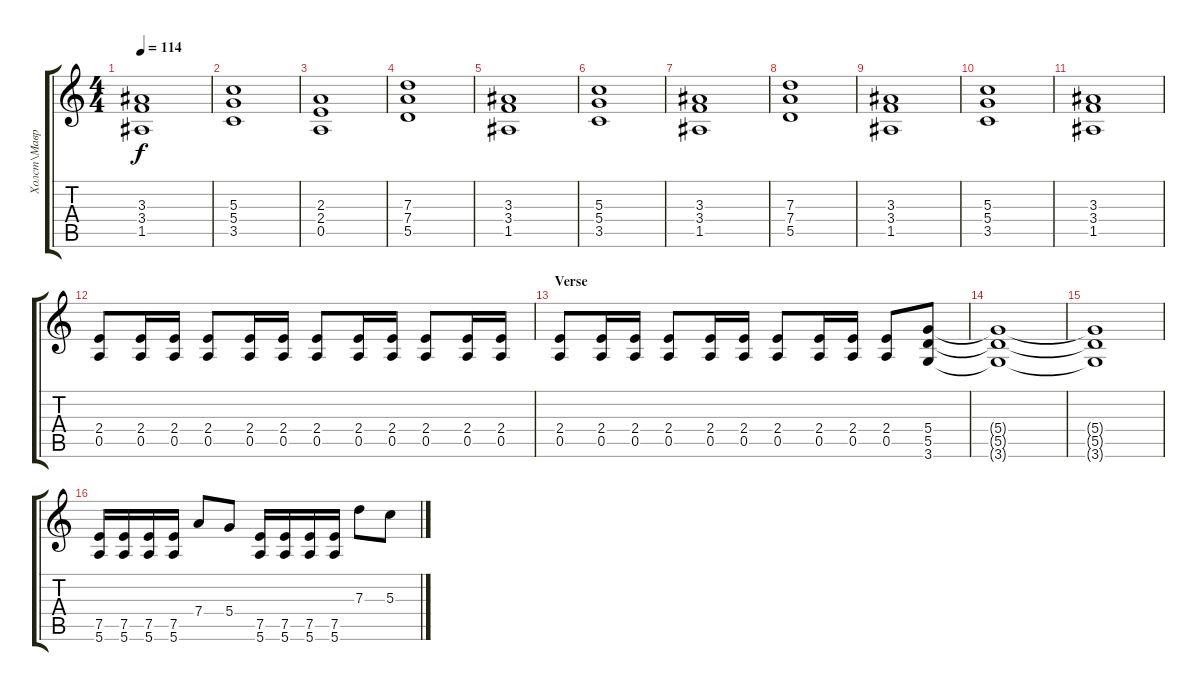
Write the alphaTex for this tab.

\track ("Холст\\Маврик" "Холст\\Мавр") {instrument overdrivenguitar}
\staff {score tabs}
\tuning (E4 B3 G3 D3 A2 E2) {hide}
\ts (4 4)
\tempo 114
\clef g2
\ks c
(3.3 3.4 1.5).1{dy f} |
(5.3 5.4 3.5).1 |
(2.3 2.4 0.5).1 |
(7.3 7.4 5.5).1 |
(3.3 3.4 1.5).1 |
(5.3 5.4 3.5).1 |
(3.3 3.4 1.5).1 |
(7.3 7.4 5.5).1 |
(3.3 3.4 1.5).1 |
(5.3 5.4 3.5).1 |
(3.3 3.4 1.5).1 |
(2.4 0.5).8 (2.4 0.5).16 (2.4 0.5).16 (2.4 0.5).8 (2.4 0.5).16 (2.4 0.5).16 (2.4 0.5).8 (2.4 0.5).16 (2.4 0.5).16 (2.4 0.5).8 (2.4 0.5).16 (2.4 0.5).16 |
\section ("" "Verse")
(2.4 0.5).8 (2.4 0.5).16 (2.4 0.5).16 (2.4 0.5).8 (2.4 0.5).16 (2.4 0.5).16 (2.4 0.5).8 (2.4 0.5).16 (2.4 0.5).16 (2.4 0.5).8 (5.4 5.5 3.6).8 |
(5.4{t} 5.5{t} 3.6{t}).1 |
(5.4{t} 5.5{t} 3.6{t}).1 |
(7.5 5.6).16 (7.5 5.6).16 (7.5 5.6).16 (7.5 5.6).16 7.4.8 5.4.8 (7.5 5.6).16 (7.5 5.6).16 (7.5 5.6).16 (7.5 5.6).16 7.3.8 5.3.8
